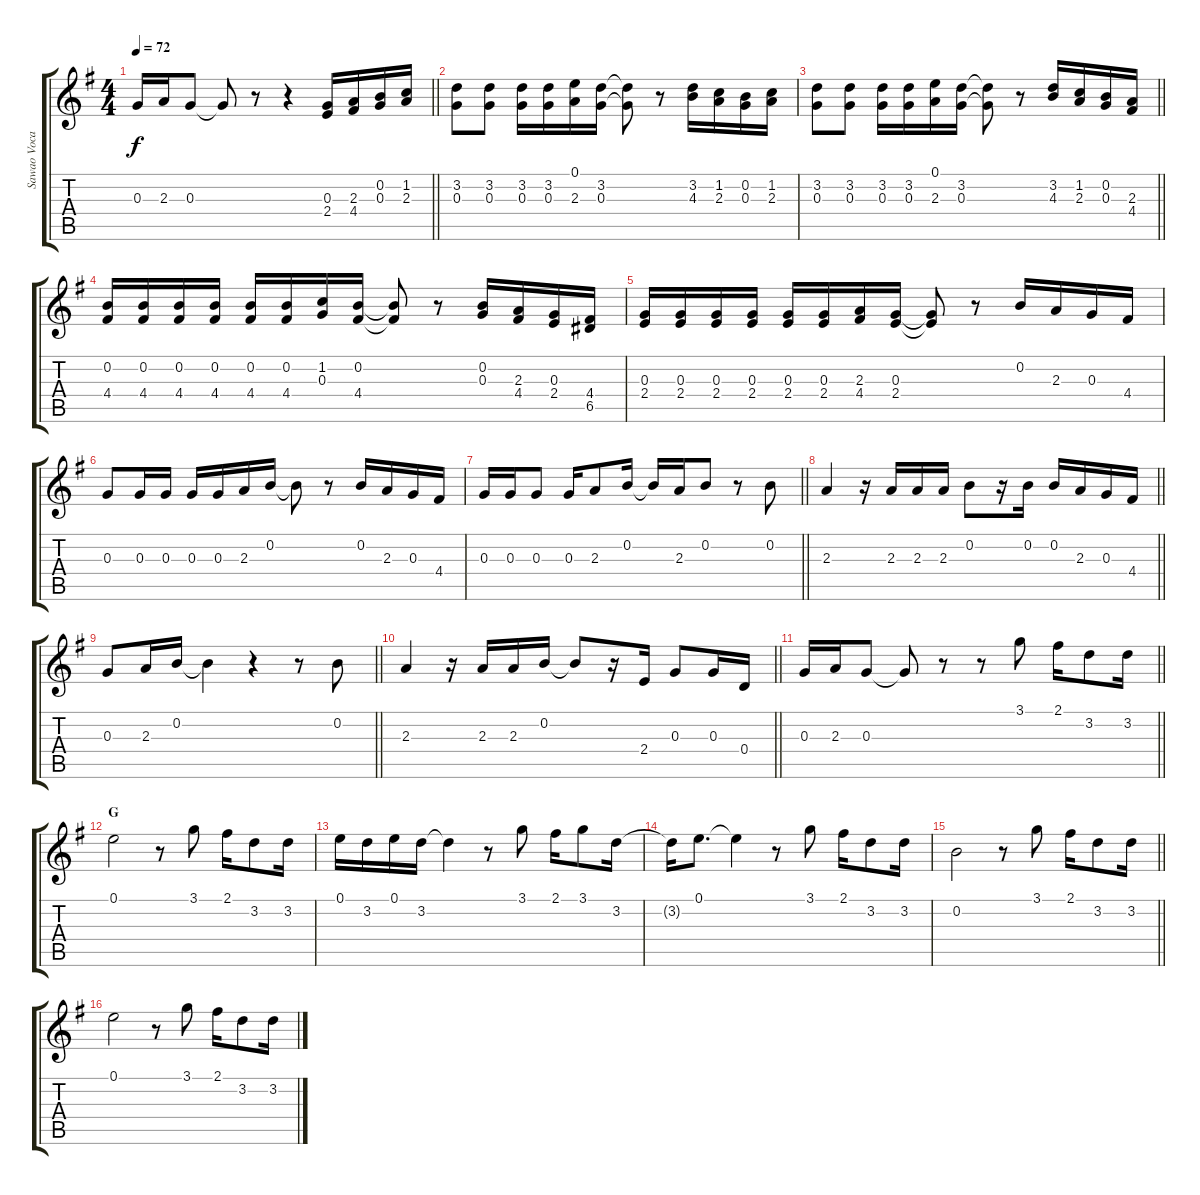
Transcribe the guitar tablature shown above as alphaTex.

\track ("Sawao Vocal" "Sawao Voca") {instrument contrabass}
\staff {score tabs}
\tuning (E4 B3 G3 D3 A2 E2) {hide}
\ts (4 4)
\tempo 72
\clef g2
\barLineRight lightlight
\ks g
0.3.16{dy f} 2.3.16 0.3.8 0.3{t}.8 r.8 r.4 (0.3 2.4).16 (2.3 4.4).16 (0.2 0.3).16 (1.2 2.3).16 |
\section ("" "")
(3.2 0.3).8 (3.2 0.3).8 (3.2 0.3).16 (3.2 0.3).16 (0.1 2.3).16 (3.2 0.3).16 (3.2{t} 0.3{t}).8 r.8 (3.2 4.3).16 (1.2 2.3).16 (0.2 0.3).16 (1.2 2.3).16 |
\barLineRight lightlight
(3.2 0.3).8 (3.2 0.3).8 (3.2 0.3).16 (3.2 0.3).16 (0.1 2.3).16 (3.2 0.3).16 (3.2{t} 0.3{t}).8 r.8 (3.2 4.3).16 (1.2 2.3).16 (0.2 0.3).16 (2.3 4.4).16 |
\section ("" "")
(0.2 4.4).16 (0.2 4.4).16 (0.2 4.4).16 (0.2 4.4).16 (0.2 4.4).16 (0.2 4.4).16 (1.2 0.3).16 (0.2 4.4).16 (0.2{t} 4.4{t}).8 r.8 (0.2 0.3).16 (2.3 4.4).16 (0.3 2.4).16 (4.4 6.5).16 |
(0.3 2.4).16 (0.3 2.4).16 (0.3 2.4).16 (0.3 2.4).16 (0.3 2.4).16 (0.3 2.4).16 (2.3 4.4).16 (0.3 2.4).16 (0.3{t} 2.4{t}).8 r.8 0.2.16 2.3.16 0.3.16 4.4.16 |
0.3.8 0.3.16 0.3.16 0.3.16 0.3.16 2.3.16 0.2.16 0.2{t}.8 r.8 0.2.16 2.3.16 0.3.16 4.4.16 |
\barLineRight lightlight
0.3.16 0.3.16 0.3.8 0.3.16 2.3.8 0.2.16 0.2{t}.16 2.3.16 0.2.8 r.8 0.2.8 |
\section ("" "")
\barLineRight lightlight
2.3.4 r.16 2.3.16 2.3.16 2.3.16 0.2.8 r.16 0.2.16 0.2.16 2.3.16 0.3.16 4.4.16 |
\section ("" "")
\barLineRight lightlight
0.3.8 2.3.16 0.2.16 0.2{t}.4 r.4 r.8 0.2.8 |
\barLineRight lightlight
2.3.4 r.16 2.3.16 2.3.16 0.2.16 0.2{t}.8 r.16 2.4.16 0.3.8 0.3.16 0.4.16 |
\section ("" "")
\barLineRight lightlight
0.3.16 2.3.16 0.3.8 0.3{t}.8 r.8 r.8 3.1.8 2.1.16 3.2.8 3.2.16 |
\section ("" "G")
0.1.2 r.8 3.1.8 2.1.16 3.2.8 3.2.16 |
0.1.16 3.2.16 0.1.16 3.2.16 3.2{t}.4 r.8 3.1.8 2.1.16 3.1.8 3.2.16 |
3.2{t}.16 0.1.8{d} 0.1{t}.4 r.8 3.1.8 2.1.16 3.2.8 3.2.16 |
\barLineRight lightlight
0.2.2 r.8 3.1.8 2.1.16 3.2.8 3.2.16 |
\section ("" "")
0.1.2 r.8 3.1.8 2.1.16 3.2.8 3.2.16
